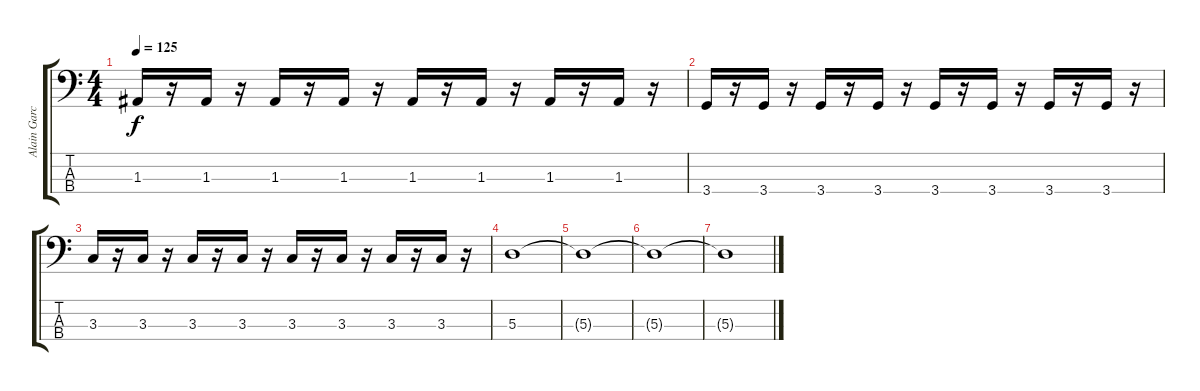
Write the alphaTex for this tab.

\track ("Alain Garces" "Alain Garc") {instrument electricbassfinger}
\staff {score tabs}
\tuning (G2 D2 A1 E1) {hide}
\ts (4 4)
\tempo 125
\clef f4
\ks c
1.3.16{dy f} r.16 1.3.16 r.16 1.3.16 r.16 1.3.16 r.16 1.3.16 r.16 1.3.16 r.16 1.3.16 r.16 1.3.16 r.16 |
3.4.16 r.16 3.4.16 r.16 3.4.16 r.16 3.4.16 r.16 3.4.16 r.16 3.4.16 r.16 3.4.16 r.16 3.4.16 r.16 |
3.3.16 r.16 3.3.16 r.16 3.3.16 r.16 3.3.16 r.16 3.3.16 r.16 3.3.16 r.16 3.3.16 r.16 3.3.16 r.16 |
5.3.1 |
5.3{t}.1 |
5.3{t}.1 |
5.3{t}.1
